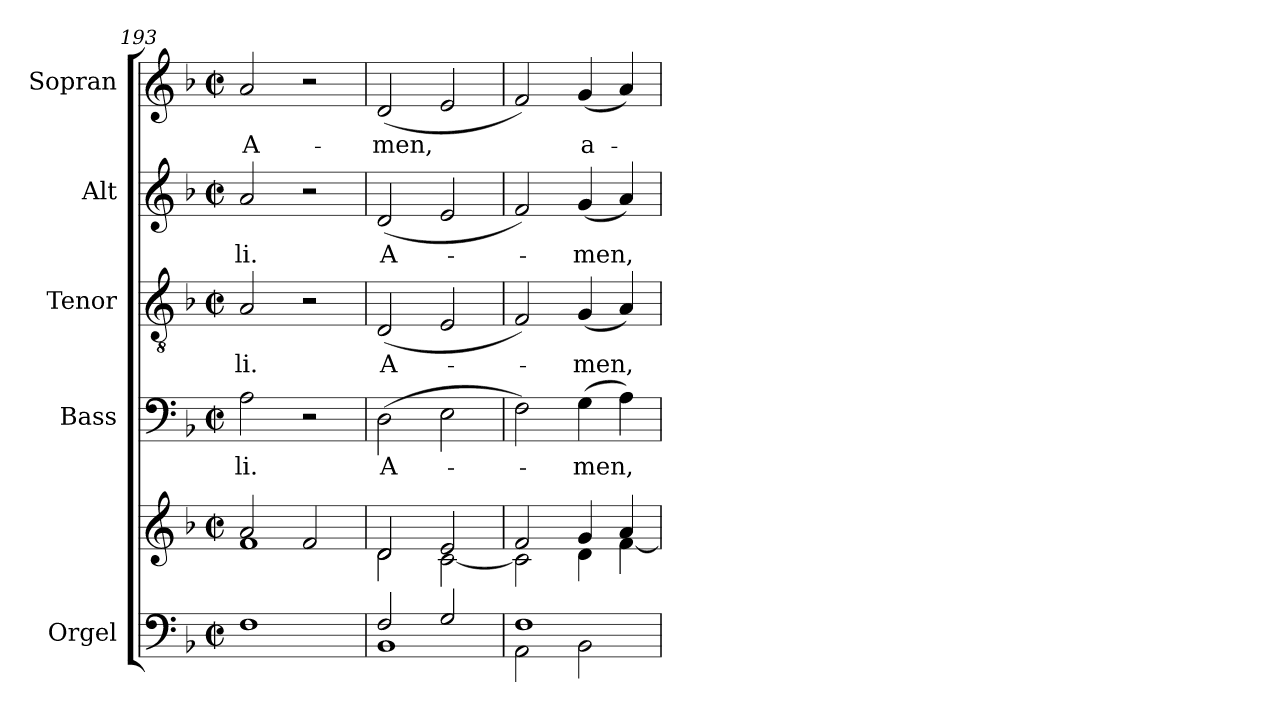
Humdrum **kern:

**kern	**kern	**kern	**text	**kern	**text	**kern	**text	**kern	**text
*part5	*part5	*part4	*part4	*part3	*part3	*part2	*part2	*part1	*part1
*staff6	*staff5	*staff4	*staff4	*staff3	*staff3	*staff2	*staff2	*staff1	*staff1
*I"Orgel	*	*I"Bass	*	*I"Tenor	*	*I"Alt	*	*I"Sopran	*
*I'Org.	*	*I'B.	*	*I'T.	*	*I'A.	*	*I'S.	*
*clefF4	*clefG2	*clefF4	*	*clefGv2	*	*clefG2	*	*clefG2	*
*k[b-]	*k[b-]	*k[b-]	*	*k[b-]	*	*k[b-]	*	*k[b-]	*
*F:	*F:	*F:	*	*F:	*	*F:	*	*F:	*
*M2/2	*M2/2	*M2/2	*	*M2/2	*	*M2/2	*	*M2/2	*
*met(c|)	*met(c|)	*met(c|)	*	*met(c|)	*	*met(c|)	*	*met(c|)	*
=193	=193	=193	=193	=193	=193	=193	=193	=193	=193
*	*^	*	*	*	*	*	*	*	*
!	!	!	!	!LO:LY:b	!	!LO:LY:b	!	!LO:LY:b	!	!LO:LY:b
1F	2a/	1f	2A\	-li.	2A/	-li.	2a/	-li.	2a/	A-
.	2f/	.	2r	.	2r	.	2r	.	2r	.
=194	=194	=194	=194	=194	=194	=194	=194	=194	=194	=194
*^	*	*	*	*	*	*	*	*	*	*
!	!	!	!	!	!LO:LY:b	!	!LO:LY:b	!	!LO:LY:b	!	!LO:LY:b
2F/	1BB-	2d/	2d\	(>2D\	A-	(<2D/	A-	(<2d/	A-	(<2d/	-men,
2G/	.	2e/	[<2c\	2E\	.	2E/	.	2e/	.	2e/	.
=195	=195	=195	=195	=195	=195	=195	=195	=195	=195	=195	=195
1F	2AA\	2f/	2c\]	2F\)	.	2F/)	.	2f/)	.	2f/)	.
!	!	!	!	!	!LO:LY:b	!	!LO:LY:b	!	!LO:LY:b	!	!LO:LY:b
.	2BB-\	4g/	4d\	(>4G\	-men,	(<4G/	-men,	(<4g/	-men,	(<4g/	a-
.	.	4a/	[<4f\	4A\)	.	4A/)	.	4a/)	.	4a/)	.
*v	*v	*	*	*	*	*	*	*	*	*	*
*	*v	*v	*	*	*	*	*	*	*	*
=	=	=	=	=	=	=	=	=	=
*-	*-	*-	*-	*-	*-	*-	*-	*-	*-
